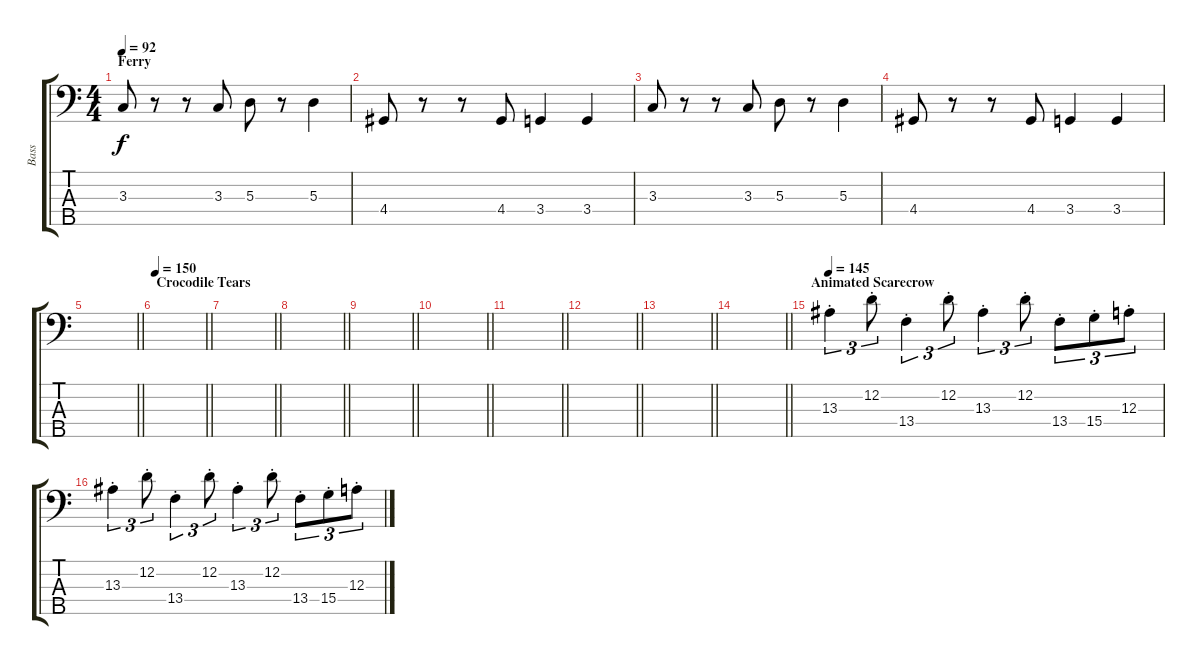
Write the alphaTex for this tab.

\track ("Bass" "Bass") {instrument slapbass1}
\staff {score tabs}
\tuning (G2 D2 A1 E1 B0) {hide}
\ts (4 4)
\section ("" "Ferry")
\tempo 92
\clef f4
\ks c
3.3.8{dy f instrument slapbass1} r.8 r.8 3.3.8 5.3.8 r.8 5.3.4 |
4.4.8 r.8 r.8 4.4.8 3.4.4 3.4.4 |
3.3.8 r.8 r.8 3.3.8 5.3.8 r.8 5.3.4 |
4.4.8 r.8 r.8 4.4.8 3.4.4 3.4.4 |
\barLineRight lightlight
|
\section ("" "Crocodile Tears")
\tempo 150
\barLineRight lightlight
|
\barLineRight lightlight
|
\barLineRight lightlight
|
\barLineRight lightlight
|
\barLineRight lightlight
|
\barLineRight lightlight
|
\barLineRight lightlight
|
\barLineRight lightlight
|
\barLineRight lightlight
|
\section ("" "Animated Scarecrow")
\tempo 145
13.3{st}.4{tu (3 2) instrument tuba} 12.2{st}.8{tu (3 2)} 13.4{st}.4{tu (3 2)} 12.2{st}.8{tu (3 2)} 13.3{st}.4{tu (3 2)} 12.2{st}.8{tu (3 2)} 13.4{st}.8{tu (3 2)} 15.4{st}.8{tu (3 2)} 12.3{st}.8{tu (3 2)} |
13.3{st}.4{tu (3 2)} 12.2{st}.8{tu (3 2)} 13.4{st}.4{tu (3 2)} 12.2{st}.8{tu (3 2)} 13.3{st}.4{tu (3 2)} 12.2{st}.8{tu (3 2)} 13.4{st}.8{tu (3 2)} 15.4{st}.8{tu (3 2)} 12.3{st}.8{tu (3 2)}
